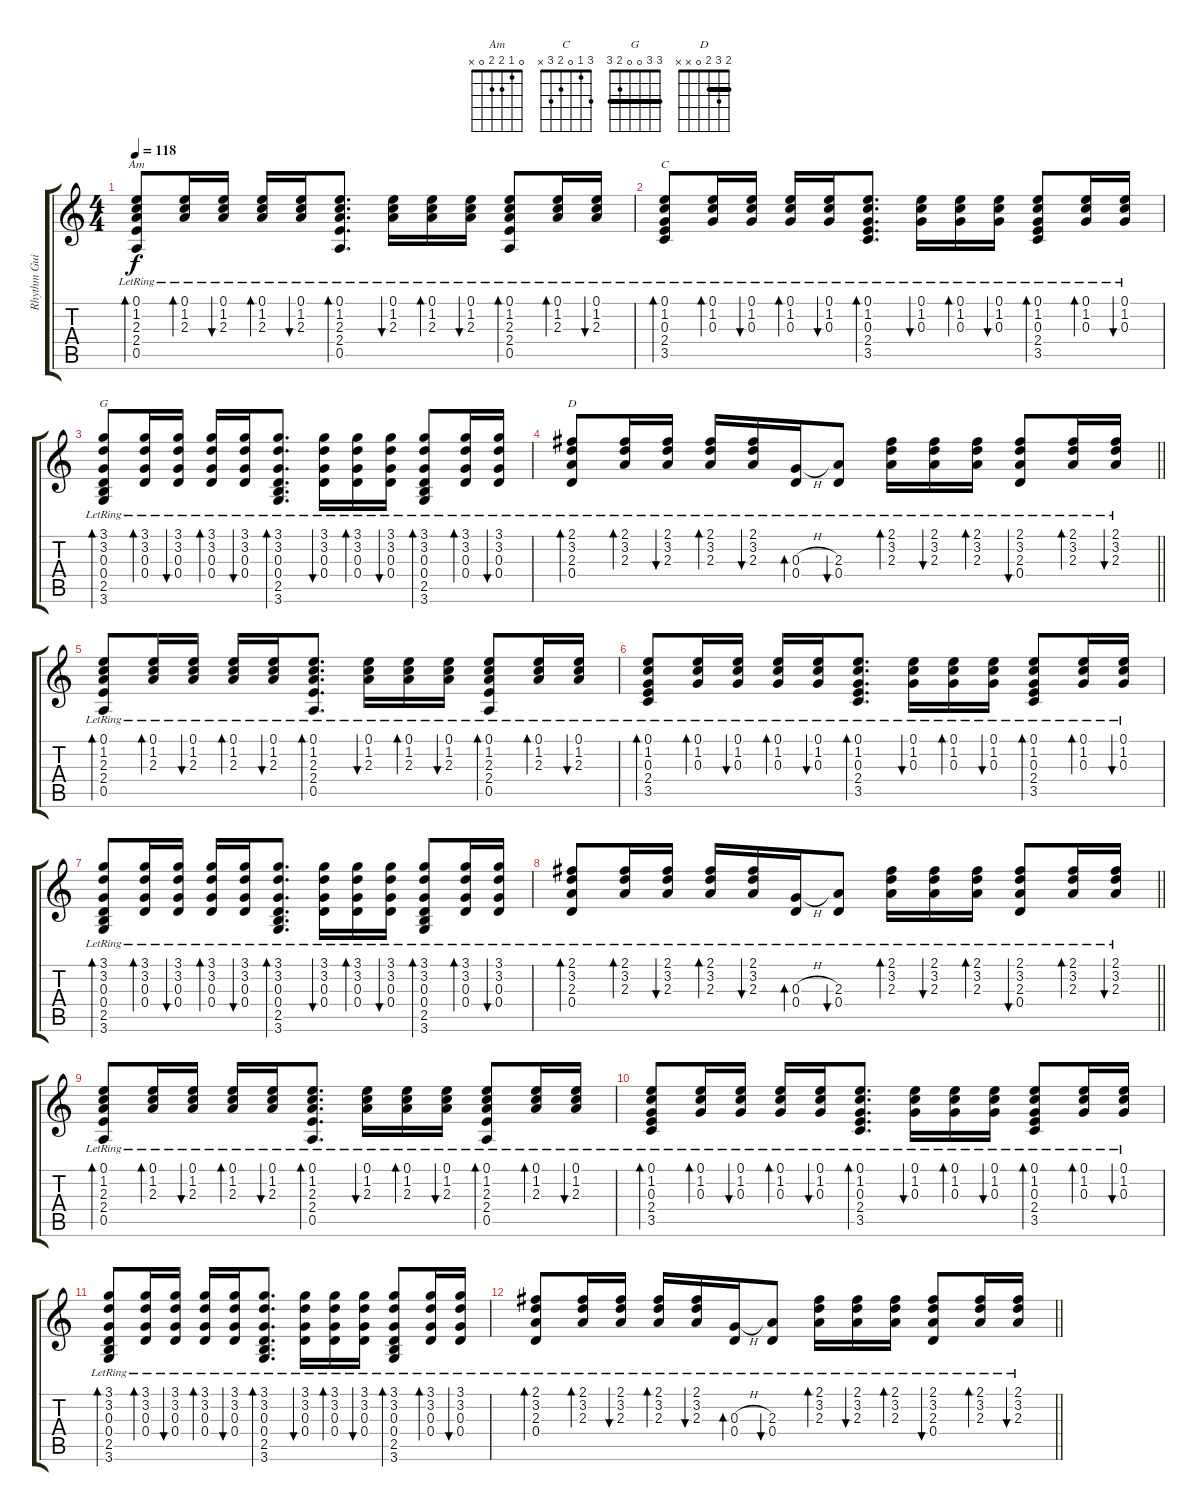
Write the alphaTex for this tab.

\track ("Rhythm Guitar" "Rhythm Gui") {instrument acousticguitarsteel}
\staff {score tabs}
\tuning (E4 B3 G3 D3 A2 E2) {hide}
\chord ("Am" 0 1 2 2 0 x)
\chord ("C" 3 1 0 2 3 x)
\chord ("G" 3 3 0 0 2 3) {barre 3}
\chord ("D" 2 3 2 0 x x) {barre 2}
\ts (4 4)
\tempo 118
\clef g2
\ks c
(0.1{lr} 1.2{lr} 2.3{lr} 2.4{lr} 0.5{lr}).8{bd 60 ch "Am" dy f} (0.1{lr} 1.2{lr} 2.3{lr}).16{bd 60} (0.1{lr} 1.2{lr} 2.3{lr}).16{bu 60} (0.1{lr} 1.2{lr} 2.3{lr}).16{bd 60} (0.1{lr} 1.2{lr} 2.3{lr}).16{bu 60} (0.1{lr} 1.2{lr} 2.3{lr} 2.4{lr} 0.5{lr}).8{d bd 60} (0.1{lr} 1.2{lr} 2.3{lr}).16{bu 60} (0.1{lr} 1.2{lr} 2.3{lr}).16{bd 60} (0.1{lr} 1.2{lr} 2.3{lr}).16{bu 60} (0.1{lr} 1.2{lr} 2.3{lr} 2.4 0.5).8{bd 60} (0.1{lr} 1.2{lr} 2.3{lr}).16{bd 60} (0.1{lr} 1.2{lr} 2.3{lr}).16{bu 60} |
(0.1{lr} 1.2{lr} 0.3{lr} 2.4{lr} 3.5{lr}).8{bd 60 ch "C"} (0.1{lr} 1.2{lr} 0.3{lr}).16{bd 60} (0.1{lr} 1.2{lr} 0.3{lr}).16{bu 60} (0.1{lr} 1.2{lr} 0.3{lr}).16{bd 60} (0.1{lr} 1.2{lr} 0.3{lr}).16{bu 60} (0.1{lr} 1.2{lr} 0.3{lr} 2.4{lr} 3.5{lr}).8{d bd 60} (0.1{lr} 1.2{lr} 0.3{lr}).16{bu 60} (0.1{lr} 1.2{lr} 0.3{lr}).16{bd 60} (0.1{lr} 1.2{lr} 0.3{lr}).16{bu 60} (0.1{lr} 1.2{lr} 0.3{lr} 2.4{lr} 3.5).8{bd 60} (0.1{lr} 1.2{lr} 0.3{lr}).16{bd 60} (0.1{lr} 1.2{lr} 0.3{lr}).16{bu 60} |
(3.1{lr} 3.2{lr} 0.3{lr} 0.4{lr} 2.5{lr} 3.6{lr}).8{bd 60 ch "G"} (3.1{lr} 3.2{lr} 0.3{lr} 0.4{lr}).16{bd 60} (3.1{lr} 3.2{lr} 0.3{lr} 0.4{lr}).16{bu 60} (3.1{lr} 3.2{lr} 0.3{lr} 0.4{lr}).16{bd 60} (3.1{lr} 3.2{lr} 0.3{lr} 0.4{lr}).16{bu 60} (3.1{lr} 3.2{lr} 0.3{lr} 0.4{lr} 2.5{lr} 3.6{lr}).8{d bd 60} (3.1{lr} 3.2{lr} 0.3{lr} 0.4{lr}).16{bu 60} (3.1{lr} 3.2{lr} 0.3{lr} 0.4{lr}).16{bd 60} (3.1{lr} 3.2{lr} 0.3{lr} 0.4{lr}).16{bu 60} (3.1{lr} 3.2{lr} 0.3{lr} 0.4{lr} 2.5{lr} 3.6{lr}).8{bd 60} (3.1{lr} 3.2{lr} 0.3{lr} 0.4{lr}).16{bd 60} (3.1{lr} 3.2{lr} 0.3{lr} 0.4{lr}).16{bu 60} |
\barLineRight lightlight
(2.1{lr} 3.2{lr} 2.3{lr} 0.4{lr}).8{bd 60 ch "D"} (2.1{lr} 3.2{lr} 2.3{lr}).16{bd 60} (2.1{lr} 3.2{lr} 2.3{lr}).16{bu 60} (2.1{lr} 3.2{lr} 2.3{lr}).16{bd 60} (2.1{lr} 3.2{lr} 2.3{lr}).16{bu 60} (0.3{h lr} 0.4{lr}).16{bd 60} (2.3{lr} 0.4{lr}).8{bu 60} (2.1{lr} 3.2{lr} 2.3{lr}).16{bd 60} (2.1{lr} 3.2{lr} 2.3{lr}).16{bu 60} (2.1{lr} 3.2{lr} 2.3{lr}).16{bd 60} (2.1{lr} 3.2{lr} 2.3{lr} 0.4{lr}).8{bu 60} (2.1{lr} 3.2{lr} 2.3{lr}).16{bd 60} (2.1{lr} 3.2{lr} 2.3{lr}).16{bu 60} |
(0.1{lr} 1.2{lr} 2.3{lr} 2.4{lr} 0.5{lr}).8{bd 60} (0.1{lr} 1.2{lr} 2.3{lr}).16{bd 60} (0.1{lr} 1.2{lr} 2.3{lr}).16{bu 60} (0.1{lr} 1.2{lr} 2.3{lr}).16{bd 60} (0.1{lr} 1.2{lr} 2.3{lr}).16{bu 60} (0.1{lr} 1.2{lr} 2.3{lr} 2.4{lr} 0.5{lr}).8{d bd 60} (0.1{lr} 1.2{lr} 2.3{lr}).16{bu 60} (0.1{lr} 1.2{lr} 2.3{lr}).16{bd 60} (0.1{lr} 1.2{lr} 2.3{lr}).16{bu 60} (0.1{lr} 1.2{lr} 2.3{lr} 2.4 0.5).8{bd 60} (0.1{lr} 1.2{lr} 2.3{lr}).16{bd 60} (0.1{lr} 1.2{lr} 2.3{lr}).16{bu 60} |
(0.1{lr} 1.2{lr} 0.3{lr} 2.4{lr} 3.5{lr}).8{bd 60 volume 10} (0.1{lr} 1.2{lr} 0.3{lr}).16{bd 60} (0.1{lr} 1.2{lr} 0.3{lr}).16{bu 60} (0.1{lr} 1.2{lr} 0.3{lr}).16{bd 60} (0.1{lr} 1.2{lr} 0.3{lr}).16{bu 60} (0.1{lr} 1.2{lr} 0.3{lr} 2.4{lr} 3.5{lr}).8{d bd 60} (0.1{lr} 1.2{lr} 0.3{lr}).16{bu 60} (0.1{lr} 1.2{lr} 0.3{lr}).16{bd 60} (0.1{lr} 1.2{lr} 0.3{lr}).16{bu 60} (0.1{lr} 1.2{lr} 0.3{lr} 2.4{lr} 3.5).8{bd 60} (0.1{lr} 1.2{lr} 0.3{lr}).16{bd 60} (0.1{lr} 1.2{lr} 0.3{lr}).16{bu 60} |
(3.1{lr} 3.2{lr} 0.3{lr} 0.4{lr} 2.5{lr} 3.6{lr}).8{bd 60 volume 9} (3.1{lr} 3.2{lr} 0.3{lr} 0.4{lr}).16{bd 60} (3.1{lr} 3.2{lr} 0.3{lr} 0.4{lr}).16{bu 60} (3.1{lr} 3.2{lr} 0.3{lr} 0.4{lr}).16{bd 60} (3.1{lr} 3.2{lr} 0.3{lr} 0.4{lr}).16{bu 60} (3.1{lr} 3.2{lr} 0.3{lr} 0.4{lr} 2.5{lr} 3.6{lr}).8{d bd 60} (3.1{lr} 3.2{lr} 0.3{lr} 0.4{lr}).16{bu 60} (3.1{lr} 3.2{lr} 0.3{lr} 0.4{lr}).16{bd 60} (3.1{lr} 3.2{lr} 0.3{lr} 0.4{lr}).16{bu 60} (3.1{lr} 3.2{lr} 0.3{lr} 0.4{lr} 2.5{lr} 3.6{lr}).8{bd 60} (3.1{lr} 3.2{lr} 0.3{lr} 0.4{lr}).16{bd 60} (3.1{lr} 3.2{lr} 0.3{lr} 0.4{lr}).16{bu 60} |
\barLineRight lightlight
(2.1{lr} 3.2{lr} 2.3{lr} 0.4{lr}).8{bd 60 volume 7} (2.1{lr} 3.2{lr} 2.3{lr}).16{bd 60} (2.1{lr} 3.2{lr} 2.3{lr}).16{bu 60} (2.1{lr} 3.2{lr} 2.3{lr}).16{bd 60} (2.1{lr} 3.2{lr} 2.3{lr}).16{bu 60} (0.3{h lr} 0.4{lr}).16{bd 60} (2.3{lr} 0.4{lr}).8{bu 60} (2.1{lr} 3.2{lr} 2.3{lr}).16{bd 60} (2.1{lr} 3.2{lr} 2.3{lr}).16{bu 60} (2.1{lr} 3.2{lr} 2.3{lr}).16{bd 60} (2.1{lr} 3.2{lr} 2.3{lr} 0.4{lr}).8{bu 60} (2.1{lr} 3.2{lr} 2.3{lr}).16{bd 60} (2.1{lr} 3.2{lr} 2.3{lr}).16{bu 60} |
(0.1{lr} 1.2{lr} 2.3{lr} 2.4{lr} 0.5{lr}).8{bd 60} (0.1{lr} 1.2{lr} 2.3{lr}).16{bd 60} (0.1{lr} 1.2{lr} 2.3{lr}).16{bu 60} (0.1{lr} 1.2{lr} 2.3{lr}).16{bd 60} (0.1{lr} 1.2{lr} 2.3{lr}).16{bu 60} (0.1{lr} 1.2{lr} 2.3{lr} 2.4{lr} 0.5{lr}).8{d bd 60} (0.1{lr} 1.2{lr} 2.3{lr}).16{bu 60} (0.1{lr} 1.2{lr} 2.3{lr}).16{bd 60} (0.1{lr} 1.2{lr} 2.3{lr}).16{bu 60} (0.1{lr} 1.2{lr} 2.3{lr} 2.4 0.5).8{bd 60} (0.1{lr} 1.2{lr} 2.3{lr}).16{bd 60} (0.1{lr} 1.2{lr} 2.3{lr}).16{bu 60} |
(0.1{lr} 1.2{lr} 0.3{lr} 2.4{lr} 3.5{lr}).8{bd 60 volume 3} (0.1{lr} 1.2{lr} 0.3{lr}).16{bd 60} (0.1{lr} 1.2{lr} 0.3{lr}).16{bu 60} (0.1{lr} 1.2{lr} 0.3{lr}).16{bd 60} (0.1{lr} 1.2{lr} 0.3{lr}).16{bu 60} (0.1{lr} 1.2{lr} 0.3{lr} 2.4{lr} 3.5{lr}).8{d bd 60} (0.1{lr} 1.2{lr} 0.3{lr}).16{bu 60} (0.1{lr} 1.2{lr} 0.3{lr}).16{bd 60} (0.1{lr} 1.2{lr} 0.3{lr}).16{bu 60} (0.1{lr} 1.2{lr} 0.3{lr} 2.4{lr} 3.5).8{bd 60} (0.1{lr} 1.2{lr} 0.3{lr}).16{bd 60} (0.1{lr} 1.2{lr} 0.3{lr}).16{bu 60} |
(3.1{lr} 3.2{lr} 0.3{lr} 0.4{lr} 2.5{lr} 3.6{lr}).8{bd 60 volume 2} (3.1{lr} 3.2{lr} 0.3{lr} 0.4{lr}).16{bd 60} (3.1{lr} 3.2{lr} 0.3{lr} 0.4{lr}).16{bu 60} (3.1{lr} 3.2{lr} 0.3{lr} 0.4{lr}).16{bd 60} (3.1{lr} 3.2{lr} 0.3{lr} 0.4{lr}).16{bu 60} (3.1{lr} 3.2{lr} 0.3{lr} 0.4{lr} 2.5{lr} 3.6{lr}).8{d bd 60} (3.1{lr} 3.2{lr} 0.3{lr} 0.4{lr}).16{bu 60} (3.1{lr} 3.2{lr} 0.3{lr} 0.4{lr}).16{bd 60} (3.1{lr} 3.2{lr} 0.3{lr} 0.4{lr}).16{bu 60} (3.1{lr} 3.2{lr} 0.3{lr} 0.4{lr} 2.5{lr} 3.6{lr}).8{bd 60} (3.1{lr} 3.2{lr} 0.3{lr} 0.4{lr}).16{bd 60} (3.1{lr} 3.2{lr} 0.3{lr} 0.4{lr}).16{bu 60} |
\barLineRight lightlight
(2.1{lr} 3.2{lr} 2.3{lr} 0.4{lr}).8{bd 60 volume 1} (2.1{lr} 3.2{lr} 2.3{lr}).16{bd 60} (2.1{lr} 3.2{lr} 2.3{lr}).16{bu 60} (2.1{lr} 3.2{lr} 2.3{lr}).16{bd 60} (2.1{lr} 3.2{lr} 2.3{lr}).16{bu 60} (0.3{h lr} 0.4{lr}).16{bd 60} (2.3{lr} 0.4{lr}).8{bu 60} (2.1{lr} 3.2{lr} 2.3{lr}).16{bd 60} (2.1{lr} 3.2{lr} 2.3{lr}).16{bu 60} (2.1{lr} 3.2{lr} 2.3{lr}).16{bd 60} (2.1{lr} 3.2{lr} 2.3{lr} 0.4{lr}).8{bu 60} (2.1{lr} 3.2{lr} 2.3{lr}).16{bd 60} (2.1{lr} 3.2{lr} 2.3{lr}).16{bu 60}
